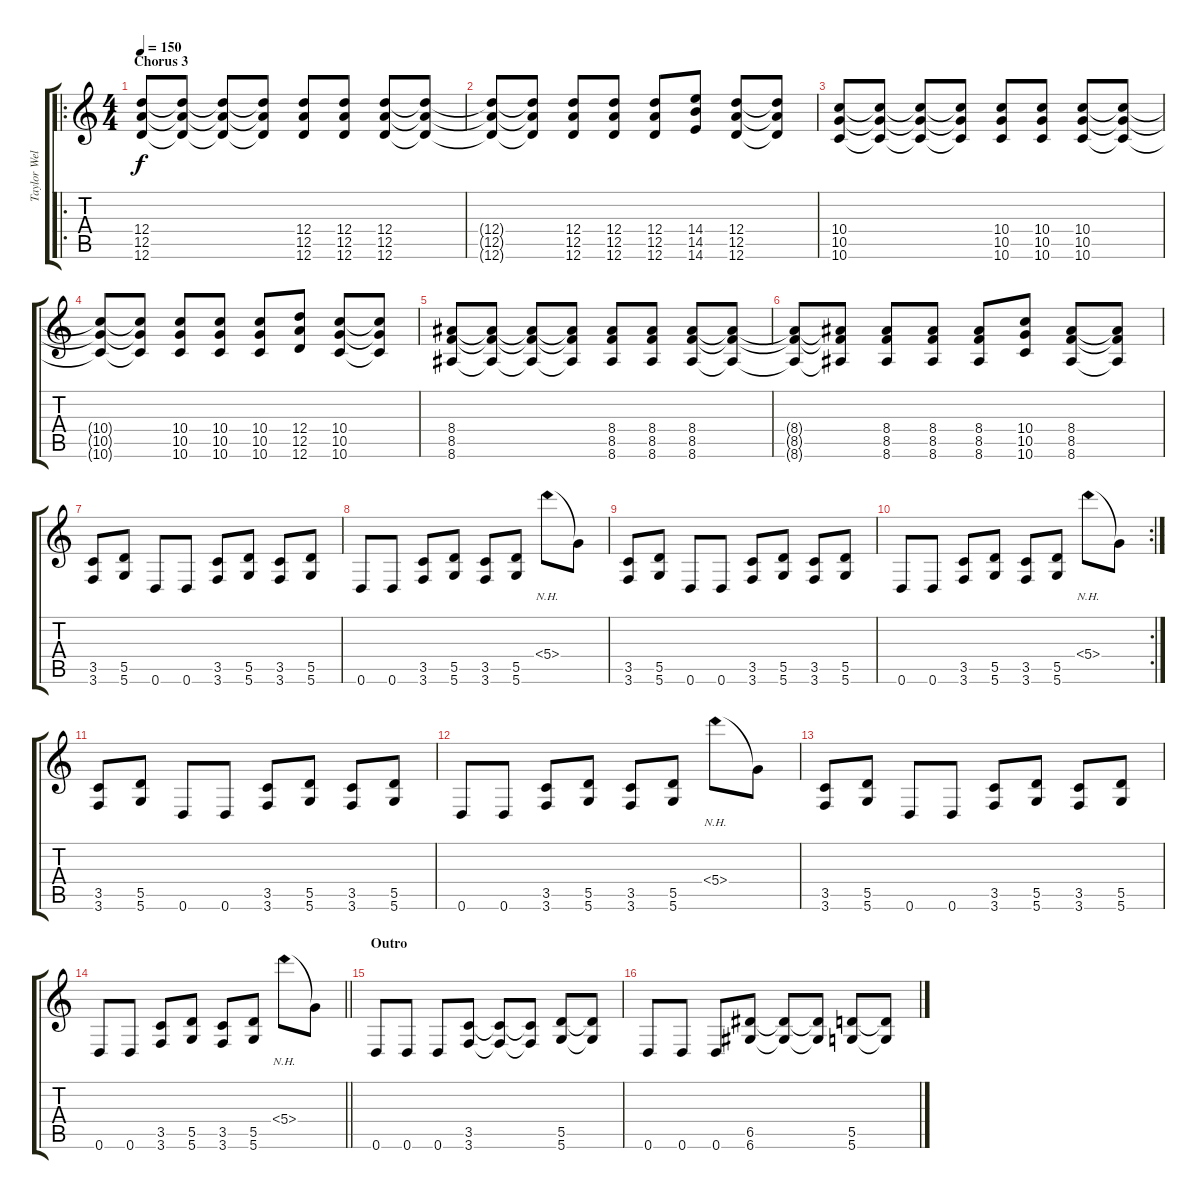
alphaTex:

\track ("Taylor Welcher" "Taylor Wel") {instrument distortionguitar}
\staff {score tabs}
\tuning (E4 B3 G3 D3 A2 D2) {hide}
\ro
\ts (4 4)
\section ("" "Chorus 3")
\tempo 150
\clef g2
\ks c
(12.4 12.5 12.6).8{dy f} (12.4{t} 12.5{t} 12.6{t}).8 (12.4{t} 12.5{t} 12.6{t}).8 (12.4{t} 12.5{t} 12.6{t}).8 (12.4 12.5 12.6).8 (12.4 12.5 12.6).8 (12.4 12.5 12.6).8 (12.4{t} 12.5{t} 12.6{t}).8 |
(12.4{t} 12.5{t} 12.6{t}).8 (12.4{t} 12.5{t} 12.6{t}).8 (12.4 12.5 12.6).8 (12.4 12.5 12.6).8 (12.4 12.5 12.6).8 (14.4 14.5 14.6).8 (12.4 12.5 12.6).8 (12.4{t} 12.5{t} 12.6{t}).8 |
(10.4 10.5 10.6).8 (10.4{t} 10.5{t} 10.6{t}).8 (10.4{t} 10.5{t} 10.6{t}).8 (10.4{t} 10.5{t} 10.6{t}).8 (10.4 10.5 10.6).8 (10.4 10.5 10.6).8 (10.4 10.5 10.6).8 (10.4{t} 10.5{t} 10.6{t}).8 |
(10.4{t} 10.5{t} 10.6{t}).8 (10.4{t} 10.5{t} 10.6{t}).8 (10.4 10.5 10.6).8 (10.4 10.5 10.6).8 (10.4 10.5 10.6).8 (12.4 12.5 12.6).8 (10.4 10.5 10.6).8 (10.4{t} 10.5{t} 10.6{t}).8 |
(8.4 8.5 8.6).8 (8.4{t} 8.5{t} 8.6{t}).8 (8.4{t} 8.5{t} 8.6{t}).8 (8.4{t} 8.5{t} 8.6{t}).8 (8.4 8.5 8.6).8 (8.4 8.5 8.6).8 (8.4 8.5 8.6).8 (8.4{t} 8.5{t} 8.6{t}).8 |
(8.4{t} 8.5{t} 8.6{t}).8 (8.4{t} 8.5{t} 8.6{t}).8 (8.4 8.5 8.6).8 (8.4 8.5 8.6).8 (8.4 8.5 8.6).8 (10.4 10.5 10.6).8 (8.4 8.5 8.6).8 (8.4{t} 8.5{t} 8.6{t}).8 |
(3.5 3.6).8 (5.5 5.6).8 0.6.8 0.6.8 (3.5 3.6).8 (5.5 5.6).8 (3.5 3.6).8 (5.5 5.6).8 |
0.6.8 0.6.8 (3.5 3.6).8 (5.5 5.6).8 (3.5 3.6).8 (5.5 5.6).8 5.4{nh}.8 5.4{t}.8 |
(3.5 3.6).8 (5.5 5.6).8 0.6.8 0.6.8 (3.5 3.6).8 (5.5 5.6).8 (3.5 3.6).8 (5.5 5.6).8 |
\rc 2
0.6.8 0.6.8 (3.5 3.6).8 (5.5 5.6).8 (3.5 3.6).8 (5.5 5.6).8 5.4{nh}.8 5.4{t}.8 |
(3.5 3.6).8 (5.5 5.6).8 0.6.8 0.6.8 (3.5 3.6).8 (5.5 5.6).8 (3.5 3.6).8 (5.5 5.6).8 |
0.6.8 0.6.8 (3.5 3.6).8 (5.5 5.6).8 (3.5 3.6).8 (5.5 5.6).8 5.4{nh}.8 5.4{t}.8 |
(3.5 3.6).8 (5.5 5.6).8 0.6.8 0.6.8 (3.5 3.6).8 (5.5 5.6).8 (3.5 3.6).8 (5.5 5.6).8 |
\barLineRight lightlight
0.6.8 0.6.8 (3.5 3.6).8 (5.5 5.6).8 (3.5 3.6).8 (5.5 5.6).8 5.4{nh}.8 5.4{t}.8 |
\section ("" "Outro")
0.6.8 0.6.8 0.6.8 (3.5 3.6).8 (3.5{t} 3.6{t}).8 (3.5{t} 3.6{t}).8 (5.5 5.6).8 (5.5{t} 5.6{t}).8 |
0.6.8 0.6.8 0.6.8 (6.5 6.6).8 (6.5{t} 6.6{t}).8 (6.5{t} 6.6{t}).8 (5.5 5.6).8 (5.5{t} 5.6{t}).8
